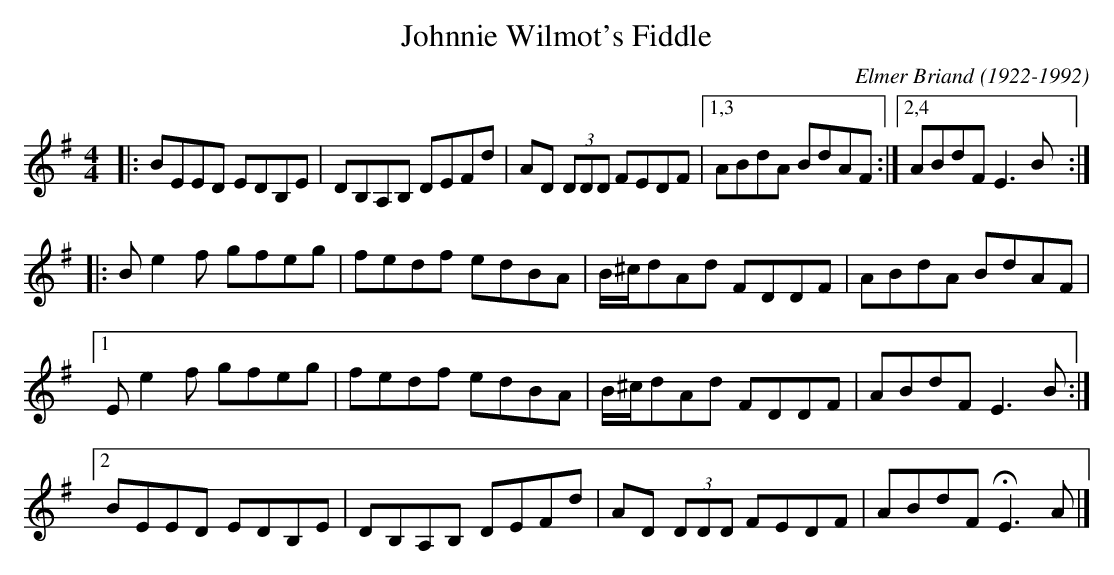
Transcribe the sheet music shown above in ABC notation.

X:1
T: Johnnie Wilmot's Fiddle
C: Elmer Briand (1922-1992)
M: 4/4
L: 1/8
K: Em
|: BEED EDB,E | DB,A,B, DEFd | AD (3DDD FEDF |1,3 ABdA BdAF :|2,4 ABdF E3B :|
|: Be2f gfeg | fedf edBA | B/^c/dAd FDDF | ABdA BdAF |
[1 Ee2f gfeg | fedf edBA | B/^c/dAd FDDF | ABdF E3B :|
[2 BEED EDB,E | DB,A,B, DEFd | AD (3DDD FEDF | ABdF HE3A |]
